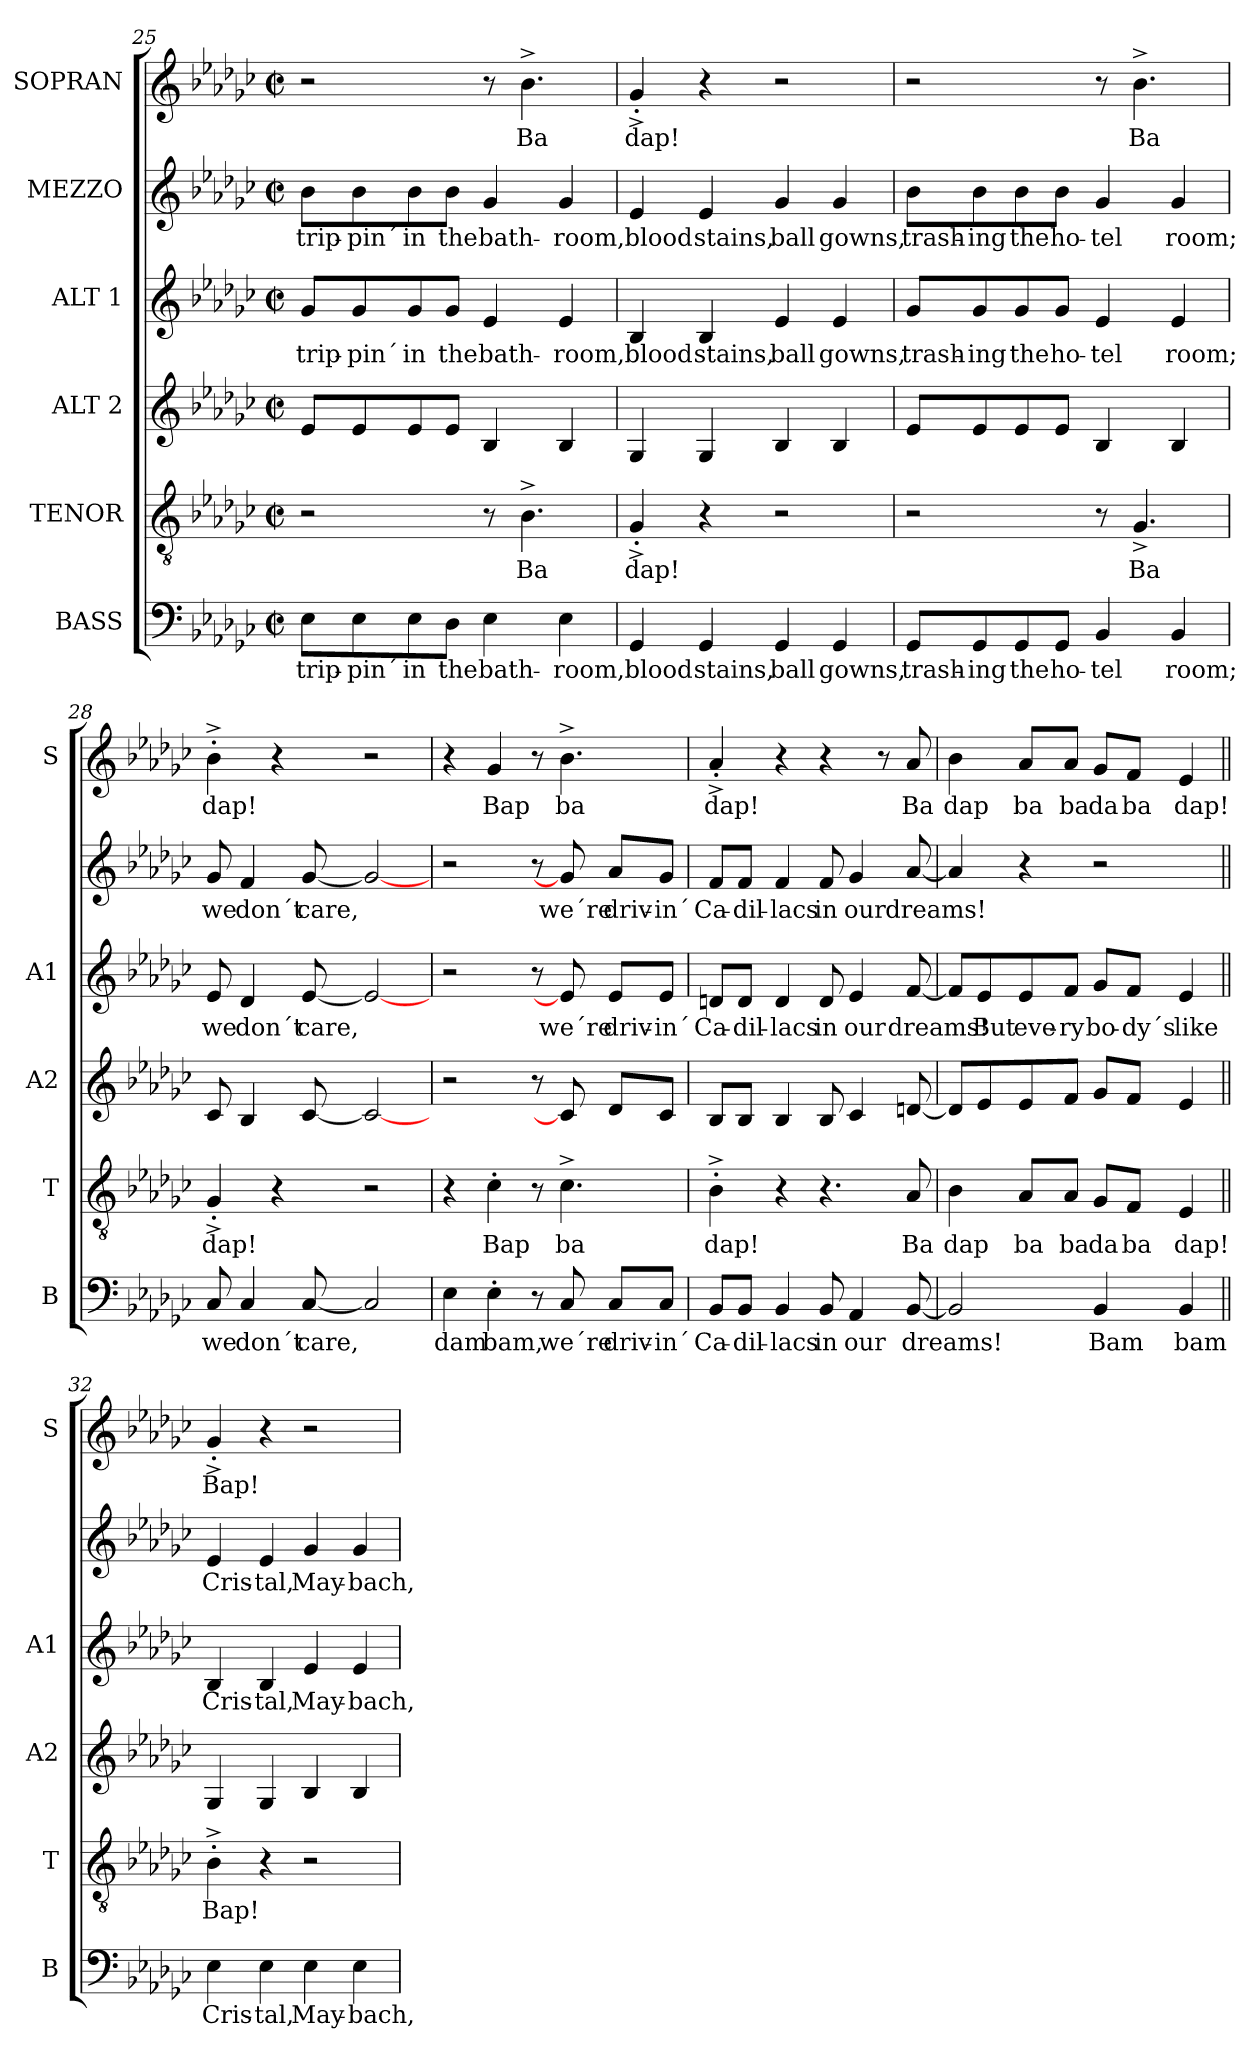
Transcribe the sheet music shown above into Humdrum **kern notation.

**kern	**text	**kern	**text	**kern	**kern	**text	**kern	**text	**kern	**text
*part6	*part6	*part5	*part5	*part4	*part3	*part3	*part2	*part2	*part1	*part1
*staff6	*staff6	*staff5	*staff5	*staff4	*staff3	*staff3	*staff2	*staff2	*staff1	*staff1
*I"BASS	*	*I"TENOR	*	*I"ALT 2	*I"ALT 1	*	*I"MEZZO	*	*I"SOPRAN	*
*I'B	*	*I'T	*	*I'A2	*I'A1	*	*	*	*I'S	*
*clefF4	*	*clefGv2	*	*clefG2	*clefG2	*	*clefG2	*	*clefG2	*
*	*	*ITrd7c12	*	*	*	*	*	*	*	*
*k[b-e-a-d-g-c-]	*	*k[b-e-a-d-g-c-]	*	*k[b-e-a-d-g-c-]	*k[b-e-a-d-g-c-]	*	*k[b-e-a-d-g-c-]	*	*k[b-e-a-d-g-c-]	*
*e-:	*	*e-:	*	*e-:	*e-:	*	*e-:	*	*e-:	*
*M2/2	*	*M2/2	*	*M2/2	*M2/2	*	*M2/2	*	*M2/2	*
*met(c|)	*	*met(c|)	*	*met(c|)	*met(c|)	*	*met(c|)	*	*met(c|)	*
=25	=25	=25	=25	=25	=25	=25	=25	=25	=25	=25
!	!LO:LY:b:color=#000000	!	!	!	!	!	!	!	!	!
!	!	!	!	!	!	!LO:LY:b:color=#000000	!	!	!	!
!	!	!	!	!	!	!	!	!LO:LY:b:color=#000000	!	!
8E-i\L	trip-	2r	.	8e-i/L	8g-i/L	trip-	8b-i\L	trip-	2r	.
!	!LO:LY:b:color=#000000	!	!	!	!	!	!	!	!	!
!	!	!	!	!	!	!LO:LY:b:color=#000000	!	!	!	!
!	!	!	!	!	!	!	!	!LO:LY:b:color=#000000	!	!
8E-i\	-pin´	.	.	8e-i/	8g-i/	-pin´	8b-i\	-pin´	.	.
!	!LO:LY:b:color=#000000	!	!	!	!	!	!	!	!	!
!	!	!	!	!	!	!LO:LY:b:color=#000000	!	!	!	!
!	!	!	!	!	!	!	!	!LO:LY:b:color=#000000	!	!
8E-i\	in	.	.	8e-i/	8g-i/	in	8b-i\	in	.	.
!	!LO:LY:b:color=#000000	!	!	!	!	!	!	!	!	!
!	!	!	!	!	!	!LO:LY:b:color=#000000	!	!	!	!
!	!	!	!	!	!	!	!	!LO:LY:b:color=#000000	!	!
8D-i\J	the	.	.	8e-i/J	8g-i/J	the	8b-i\J	the	.	.
!	!LO:LY:b:color=#000000	!	!	!	!	!	!	!	!	!
!	!	!	!	!	!	!LO:LY:b:color=#000000	!	!	!	!
!	!	!	!	!	!	!	!	!LO:LY:b:color=#000000	!	!
4E-i\	bath-	8r	.	4B-i/	4e-i/	bath-	4g-i/	bath-	8r	.
!	!	!	!LO:LY:b:color=#000000	!	!	!	!	!	!	!
!	!	!	!	!	!	!	!	!	!	!LO:LY:b:color=#000000
.	.	4.BB-^i\	Ba	.	.	.	.	.	4.b-^i\	Ba
!	!LO:LY:b:color=#000000	!	!	!	!	!	!	!	!	!
!	!	!	!	!	!	!LO:LY:b:color=#000000	!	!	!	!
!	!	!	!	!	!	!	!	!LO:LY:b:color=#000000	!	!
4E-i\	-room,	.	.	4B-i/	4e-i/	-room,	4g-i/	-room,	.	.
=26	=26	=26	=26	=26	=26	=26	=26	=26	=26	=26
!	!LO:LY:b:color=#000000	!	!	!	!	!	!	!	!	!
!	!	!	!LO:LY:b:color=#000000	!	!	!	!	!	!	!
!	!	!	!	!	!	!LO:LY:b:color=#000000	!	!	!	!
!	!	!	!	!	!	!	!	!LO:LY:b:color=#000000	!	!
!	!	!	!	!	!	!	!	!	!	!LO:LY:b:color=#000000
4GG-i/	blood	4GG-'^i/	dap!	4G-i/	4B-i/	blood	4e-i/	blood	4g-'^i/	dap!
!	!LO:LY:b:color=#000000	!	!	!	!	!	!	!	!	!
!	!	!	!	!	!	!LO:LY:b:color=#000000	!	!	!	!
!	!	!	!	!	!	!	!	!LO:LY:b:color=#000000	!	!
4GG-i/	stains,	4r	.	4G-i/	4B-i/	stains,	4e-i/	stains,	4r	.
!	!LO:LY:b:color=#000000	!	!	!	!	!	!	!	!	!
!	!	!	!	!	!	!LO:LY:b:color=#000000	!	!	!	!
!	!	!	!	!	!	!	!	!LO:LY:b:color=#000000	!	!
4GG-i/	ball	2r	.	4B-i/	4e-i/	ball	4g-i/	ball	2r	.
!	!LO:LY:b:color=#000000	!	!	!	!	!	!	!	!	!
!	!	!	!	!	!	!LO:LY:b:color=#000000	!	!	!	!
!	!	!	!	!	!	!	!	!LO:LY:b:color=#000000	!	!
4GG-i/	gowns,	.	.	4B-i/	4e-i/	gowns,	4g-i/	gowns,	.	.
=27	=27	=27	=27	=27	=27	=27	=27	=27	=27	=27
!	!LO:LY:b:color=#000000	!	!	!	!	!	!	!	!	!
!	!	!	!	!	!	!LO:LY:b:color=#000000	!	!	!	!
!	!	!	!	!	!	!	!	!LO:LY:b:color=#000000	!	!
8GG-i/L	trash-	2r	.	8e-i/L	8g-i/L	trash-	8b-i\L	trash-	2r	.
!	!LO:LY:b:color=#000000	!	!	!	!	!	!	!	!	!
!	!	!	!	!	!	!LO:LY:b:color=#000000	!	!	!	!
!	!	!	!	!	!	!	!	!LO:LY:b:color=#000000	!	!
8GG-i/	-ing	.	.	8e-i/	8g-i/	-ing	8b-i\	-ing	.	.
!	!LO:LY:b:color=#000000	!	!	!	!	!	!	!	!	!
!	!	!	!	!	!	!LO:LY:b:color=#000000	!	!	!	!
!	!	!	!	!	!	!	!	!LO:LY:b:color=#000000	!	!
8GG-i/	the	.	.	8e-i/	8g-i/	the	8b-i\	the	.	.
!	!LO:LY:b:color=#000000	!	!	!	!	!	!	!	!	!
!	!	!	!	!	!	!LO:LY:b:color=#000000	!	!	!	!
!	!	!	!	!	!	!	!	!LO:LY:b:color=#000000	!	!
8GG-i/J	ho-	.	.	8e-i/J	8g-i/J	ho-	8b-i\J	ho-	.	.
!	!LO:LY:b:color=#000000	!	!	!	!	!	!	!	!	!
!	!	!	!	!	!	!LO:LY:b:color=#000000	!	!	!	!
!	!	!	!	!	!	!	!	!LO:LY:b:color=#000000	!	!
4BB-i/	-tel	8r	.	4B-i/	4e-i/	-tel	4g-i/	-tel	8r	.
!	!	!	!LO:LY:b:color=#000000	!	!	!	!	!	!	!
!	!	!	!	!	!	!	!	!	!	!LO:LY:b:color=#000000
.	.	4.GG-^i/	Ba	.	.	.	.	.	4.b-^i\	Ba
!	!LO:LY:b:color=#000000	!	!	!	!	!	!	!	!	!
!	!	!	!	!	!	!LO:LY:b:color=#000000	!	!	!	!
!	!	!	!	!	!	!	!	!LO:LY:b:color=#000000	!	!
4BB-i/	room;	.	.	4B-i/	4e-i/	room;	4g-i/	room;	.	.
!!LO:PB:g=z
=28	=28	=28	=28	=28	=28	=28	=28	=28	=28	=28
!	!LO:LY:b:color=#000000	!	!	!	!	!	!	!	!	!
!	!	!	!LO:LY:b:color=#000000	!	!	!	!	!	!	!
!	!	!	!	!	!	!LO:LY:b:color=#000000	!	!	!	!
!	!	!	!	!	!	!	!	!LO:LY:b:color=#000000	!	!
!	!	!	!	!	!	!	!	!	!	!LO:LY:b:color=#000000
8C-i/	we	4GG-'^i/	dap!	8c-i/	8e-i/	we	8g-i/	we	4b-'^i\	dap!
!	!LO:LY:b:color=#000000	!	!	!	!	!	!	!	!	!
!	!	!	!	!	!	!LO:LY:b:color=#000000	!	!	!	!
!	!	!	!	!	!	!	!	!LO:LY:b:color=#000000	!	!
4C-i/	don´t	.	.	4B-i/	4d-i/	don´t	4fi/	don´t	.	.
.	.	4r	.	.	.	.	.	.	4r	.
!	!LO:LY:b:color=#000000	!	!	!	!	!	!	!	!	!
!	!	!	!	!	!	!LO:LY:b:color=#000000	!	!	!	!
!	!	!	!	!	!	!	!	!LO:LY:b:color=#000000	!	!
[<8C-i/	care,	.	.	[<8c-i/	[<8e-i/	care,	[<8g-i/	care,	.	.
2C-i/]	.	2r	.	2c-i/_<	2e-i/_<	.	2g-i/_<	.	2r	.
=29	=29	=29	=29	=29	=29	=29	=29	=29	=29	=29
!	!LO:LY:b:color=#000000	!	!	!	!	!	!	!	!	!
4E-i\	dam	4r	.	2r	2r	.	2r	.	4r	.
!	!LO:LY:b:color=#000000	!	!	!	!	!	!	!	!	!
!	!	!	!LO:LY:b:color=#000000	!	!	!	!	!	!	!
!	!	!	!	!	!	!	!	!	!	!LO:LY:b:color=#000000
4E-'i\	bam,	4C-'i\	Bap	.	.	.	.	.	4g-i/	Bap
8r	.	8r	.	8r	8r	.	8r	.	8r	.
!	!LO:LY:b:color=#000000	!	!	!	!	!	!	!	!	!
!	!	!	!LO:LY:b:color=#000000	!	!	!	!	!	!	!
!	!	!	!	!	!	!LO:LY:b:color=#000000	!	!	!	!
!	!	!	!	!	!	!	!	!LO:LY:b:color=#000000	!	!
!	!	!	!	!	!	!	!	!	!	!LO:LY:b:color=#000000
8C-i/	we´re	4.C-^i\	ba	8c-i/]	8e-i/]	we´re	8g-i/]	we´re	4.b-^i\	ba
!	!LO:LY:b:color=#000000	!	!	!	!	!	!	!	!	!
!	!	!	!	!	!	!LO:LY:b:color=#000000	!	!	!	!
!	!	!	!	!	!	!	!	!LO:LY:b:color=#000000	!	!
8C-i/L	driv-	.	.	8d-i/L	8e-i/L	driv-	8a-i/L	driv-	.	.
!	!LO:LY:b:color=#000000	!	!	!	!	!	!	!	!	!
!	!	!	!	!	!	!LO:LY:b:color=#000000	!	!	!	!
!	!	!	!	!	!	!	!	!LO:LY:b:color=#000000	!	!
8C-i/J	-in´	.	.	8c-i/J	8e-i/J	-in´	8g-i/J	-in´	.	.
=30	=30	=30	=30	=30	=30	=30	=30	=30	=30	=30
!	!LO:LY:b:color=#000000	!	!	!	!	!	!	!	!	!
!	!	!	!LO:LY:b:color=#000000	!	!	!	!	!	!	!
!	!	!	!	!	!	!LO:LY:b:color=#000000	!	!	!	!
!	!	!	!	!	!	!	!	!LO:LY:b:color=#000000	!	!
!	!	!	!	!	!	!	!	!	!	!LO:LY:b:color=#000000
8BB-i/L	Ca-	4BB-'^i\	dap!	8B-i/L	8dni/L	Ca-	8fi/L	Ca-	4a-'^i/	dap!
!	!LO:LY:b:color=#000000	!	!	!	!	!	!	!	!	!
!	!	!	!	!	!	!LO:LY:b:color=#000000	!	!	!	!
!	!	!	!	!	!	!	!	!LO:LY:b:color=#000000	!	!
8BB-i/J	-dil-	.	.	8B-i/J	8di/J	-dil-	8fi/J	-dil-	.	.
!	!LO:LY:b:color=#000000	!	!	!	!	!	!	!	!	!
!	!	!	!	!	!	!LO:LY:b:color=#000000	!	!	!	!
!	!	!	!	!	!	!	!	!LO:LY:b:color=#000000	!	!
4BB-i/	-lacs	4r	.	4B-i/	4di/	-lacs	4fi/	-lacs	4r	.
!	!LO:LY:b:color=#000000	!	!	!	!	!	!	!	!	!
!	!	!	!	!	!	!LO:LY:b:color=#000000	!	!	!	!
!	!	!	!	!	!	!	!	!LO:LY:b:color=#000000	!	!
8BB-i/	in	4.r	.	8B-i/	8di/	in	8fi/	in	4r	.
!	!LO:LY:b:color=#000000	!	!	!	!	!	!	!	!	!
!	!	!	!	!	!	!LO:LY:b:color=#000000	!	!	!	!
!	!	!	!	!	!	!	!	!LO:LY:b:color=#000000	!	!
4AA-i/	our	.	.	4c-i/	4e-i/	our	4g-i/	our	.	.
.	.	.	.	.	.	.	.	.	8r	.
!	!LO:LY:b:color=#000000	!	!	!	!	!	!	!	!	!
!	!	!	!LO:LY:b:color=#000000	!	!	!	!	!	!	!
!	!	!	!	!	!	!LO:LY:b:color=#000000	!	!	!	!
!	!	!	!	!	!	!	!	!LO:LY:b:color=#000000	!	!
!	!	!	!	!	!	!	!	!	!	!LO:LY:b:color=#000000
[<8BB-i/	dreams!	8AA-i/	Ba	[<8dni/	[<8fi/	dreams!	[<8a-i/	dreams!	8a-i/	Ba
=31	=31	=31	=31	=31	=31	=31	=31	=31	=31	=31
!	!	!	!LO:LY:b:color=#000000	!	!	!	!	!	!	!
!	!	!	!	!	!	!	!	!	!	!LO:LY:b:color=#000000
2BB-i/]	.	4BB-i\	dap	8di/L]	8fi/L]	.	4a-i/]	.	4b-i\	dap
!	!	!	!	!	!	!LO:LY:b:color=#000000	!	!	!	!
.	.	.	.	8e-i/	8e-i/	But	.	.	.	.
!	!	!	!LO:LY:b:color=#000000	!	!	!	!	!	!	!
!	!	!	!	!	!	!LO:LY:b:color=#000000	!	!	!	!
!	!	!	!	!	!	!	!	!	!	!LO:LY:b:color=#000000
.	.	8AA-i/L	ba	8e-i/	8e-i/	eve-	4r	.	8a-i/L	ba
!	!	!	!LO:LY:b:color=#000000	!	!	!	!	!	!	!
!	!	!	!	!	!	!LO:LY:b:color=#000000	!	!	!	!
!	!	!	!	!	!	!	!	!	!	!LO:LY:b:color=#000000
.	.	8AA-i/J	ba	8fi/J	8fi/J	-ry	.	.	8a-i/J	ba
!	!LO:LY:b:color=#000000	!	!	!	!	!	!	!	!	!
!	!	!	!LO:LY:b:color=#000000	!	!	!	!	!	!	!
!	!	!	!	!	!	!LO:LY:b:color=#000000	!	!	!	!
!	!	!	!	!	!	!	!	!	!	!LO:LY:b:color=#000000
4BB-i/	Bam	8GG-i/L	da	8g-i/L	8g-i/L	bo-	2r	.	8g-i/L	da
!	!	!	!LO:LY:b:color=#000000	!	!	!	!	!	!	!
!	!	!	!	!	!	!LO:LY:b:color=#000000	!	!	!	!
!	!	!	!	!	!	!	!	!	!	!LO:LY:b:color=#000000
.	.	8FFi/J	ba	8fi/J	8fi/J	-dy´s	.	.	8fi/J	ba
!	!LO:LY:b:color=#000000	!	!	!	!	!	!	!	!	!
!	!	!	!LO:LY:b:color=#000000	!	!	!	!	!	!	!
!	!	!	!	!	!	!LO:LY:b:color=#000000	!	!	!	!
!	!	!	!	!	!	!	!	!	!	!LO:LY:b:color=#000000
4BB-i/	bam	4EE-i/	dap!	4e-i/	4e-i/	like	.	.	4e-i/	dap!
!!LO:LB:g=z
=32||	=32||	=32||	=32||	=32||	=32||	=32||	=32||	=32||	=32||	=32||
!	!LO:LY:b:color=#000000	!	!	!	!	!	!	!	!	!
!	!	!	!LO:LY:b:color=#000000	!	!	!	!	!	!	!
!	!	!	!	!	!	!LO:LY:b:color=#000000	!	!	!	!
!	!	!	!	!	!	!	!	!LO:LY:b:color=#000000	!	!
!	!	!	!	!	!	!	!	!	!	!LO:LY:b:color=#000000
4E-i\	Cris-	4BB-'^i\	Bap!	4G-i/	4B-i/	Cris-	4e-i/	Cris-	4g-'^i/	Bap!
!	!LO:LY:b:color=#000000	!	!	!	!	!	!	!	!	!
!	!	!	!	!	!	!LO:LY:b:color=#000000	!	!	!	!
!	!	!	!	!	!	!	!	!LO:LY:b:color=#000000	!	!
4E-i\	-tal,	4r	.	4G-i/	4B-i/	-tal,	4e-i/	-tal,	4r	.
!	!LO:LY:b:color=#000000	!	!	!	!	!	!	!	!	!
!	!	!	!	!	!	!LO:LY:b:color=#000000	!	!	!	!
!	!	!	!	!	!	!	!	!LO:LY:b:color=#000000	!	!
4E-i\	May-	2r	.	4B-i/	4e-i/	May-	4g-i/	May-	2r	.
!	!LO:LY:b:color=#000000	!	!	!	!	!	!	!	!	!
!	!	!	!	!	!	!LO:LY:b:color=#000000	!	!	!	!
!	!	!	!	!	!	!	!	!LO:LY:b:color=#000000	!	!
4E-i\	-bach,	.	.	4B-i/	4e-i/	-bach,	4g-i/	-bach,	.	.
=	=	=	=	=	=	=	=	=	=	=
*-	*-	*-	*-	*-	*-	*-	*-	*-	*-	*-
